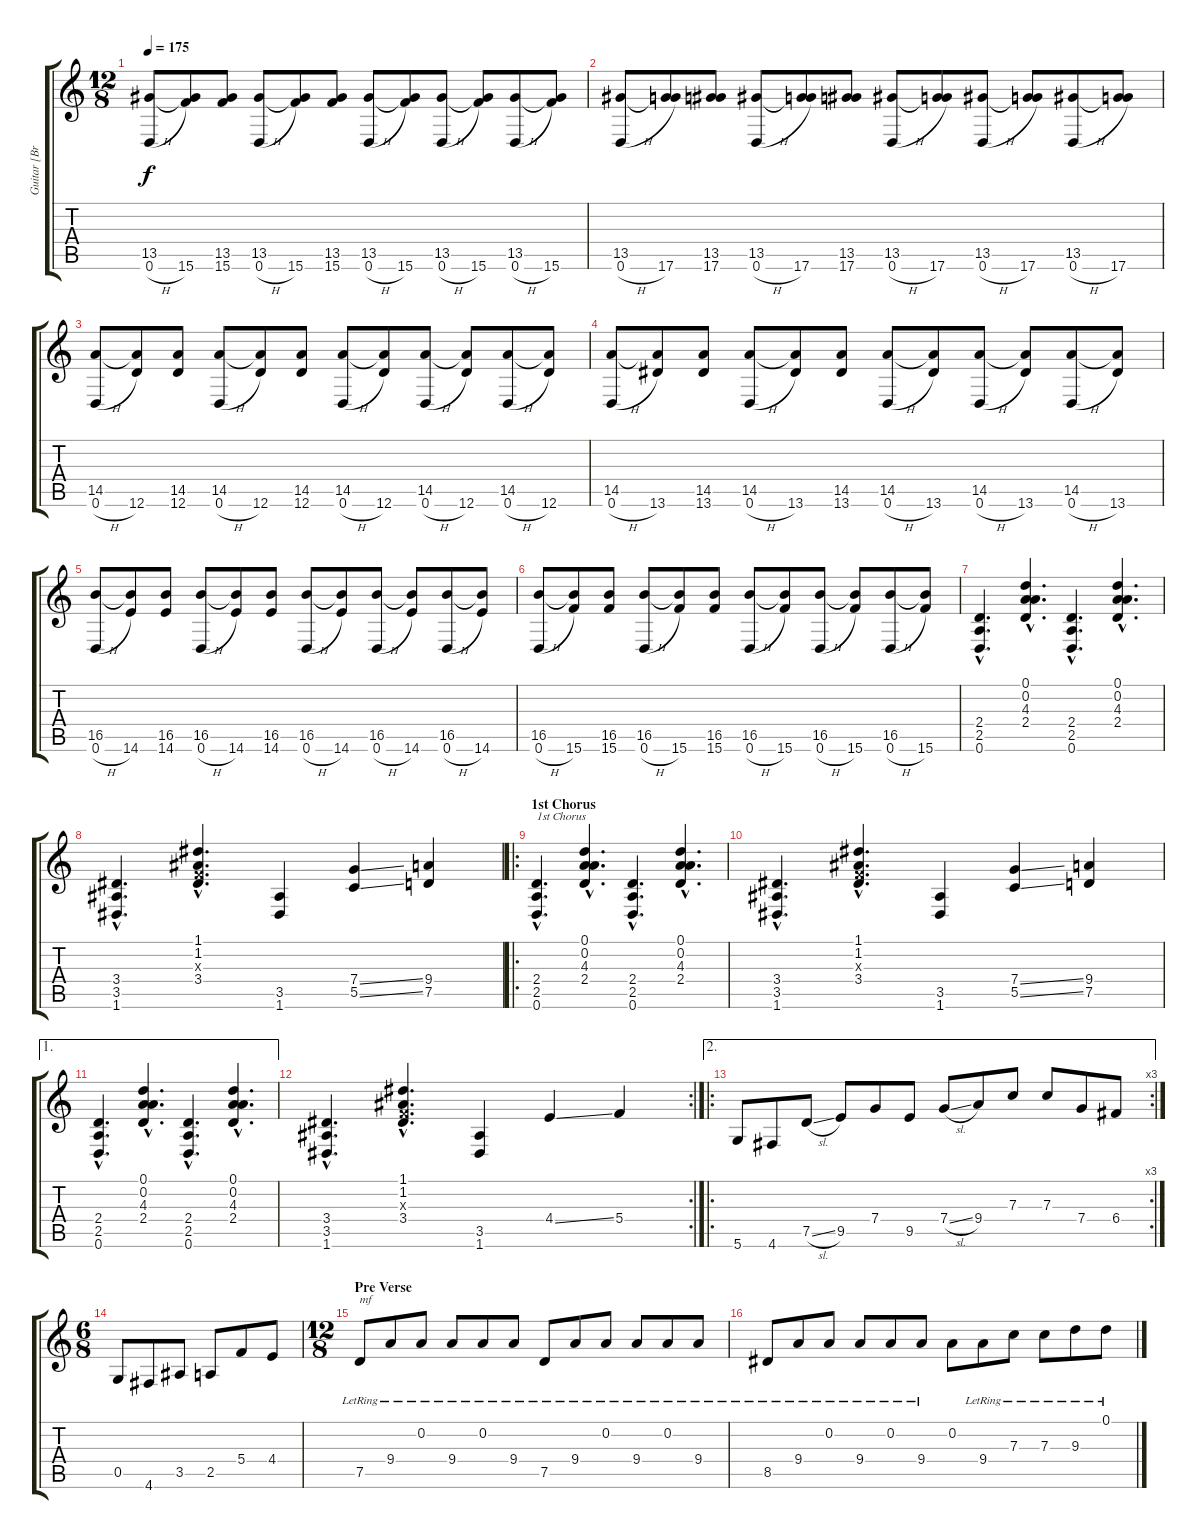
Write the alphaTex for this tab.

\track ("Guitar [Brent Hines]" "Guitar [Br") {instrument distortionguitar}
\staff {score tabs}
\tuning (D4 A3 F3 C3 G2 D2) {hide}
\ts (12 8)
\tempo 175
\clef g2
\ks c
(13.5 0.6{h}).8{dy f} (13.5{t} 15.6).8 (13.5 15.6).8 (13.5 0.6{h}).8 (13.5{t} 15.6).8 (13.5 15.6).8 (13.5 0.6{h}).8 (13.5{t} 15.6).8 (13.5 0.6{h}).8 (13.5{t} 15.6).8 (13.5 0.6{h}).8 (13.5{t} 15.6).8 |
(13.5 0.6{h}).8 (13.5{t} 17.6).8 (13.5 17.6).8 (13.5 0.6{h}).8 (13.5{t} 17.6).8 (13.5 17.6).8 (13.5 0.6{h}).8 (13.5{t} 17.6).8 (13.5 0.6{h}).8 (13.5{t} 17.6).8 (13.5 0.6{h}).8 (13.5{t} 17.6).8 |
(14.5 0.6{h}).8 (14.5{t} 12.6).8 (14.5 12.6).8 (14.5 0.6{h}).8 (14.5{t} 12.6).8 (14.5 12.6).8 (14.5 0.6{h}).8 (14.5{t} 12.6).8 (14.5 0.6{h}).8 (14.5{t} 12.6).8 (14.5 0.6{h}).8 (14.5{t} 12.6).8 |
(14.5 0.6{h}).8 (14.5{t} 13.6).8 (14.5 13.6).8 (14.5 0.6{h}).8 (14.5{t} 13.6).8 (14.5 13.6).8 (14.5 0.6{h}).8 (14.5{t} 13.6).8 (14.5 0.6{h}).8 (14.5{t} 13.6).8 (14.5 0.6{h}).8 (14.5{t} 13.6).8 |
(16.5 0.6{h}).8 (16.5{t} 14.6).8 (16.5 14.6).8 (16.5 0.6{h}).8 (16.5{t} 14.6).8 (16.5 14.6).8 (16.5 0.6{h}).8 (16.5{t} 14.6).8 (16.5 0.6{h}).8 (16.5{t} 14.6).8 (16.5 0.6{h}).8 (16.5{t} 14.6).8 |
(16.5 0.6{h}).8 (16.5{t} 15.6).8 (16.5 15.6).8 (16.5 0.6{h}).8 (16.5{t} 15.6).8 (16.5 15.6).8 (16.5 0.6{h}).8 (16.5{t} 15.6).8 (16.5 0.6{h}).8 (16.5{t} 15.6).8 (16.5 0.6{h}).8 (16.5{t} 15.6).8 |
(2.4{hac} 2.5{hac} 0.6{hac}).4{d} (0.1{hac} 0.2{hac} 4.3{hac} 2.4{hac}).4{d} (2.4{hac} 2.5{hac} 0.6{hac}).4{d} (0.1{hac} 0.2{hac} 4.3{hac} 2.4{hac}).4{d} |
(3.4{hac} 3.5{hac} 1.6{hac}).4{d} (1.1{hac} 1.2{hac} 0.3{hac x} 3.4{hac}).4{d} (3.5 1.6).4 (7.4{ss} 5.5{ss}).4 (9.4 7.5).4 |
\ro
\section ("" "1st Chorus")
(2.4{hac} 2.5{hac} 0.6{hac}).4{d txt "1st Chorus"} (0.1{hac} 0.2{hac} 4.3{hac} 2.4{hac}).4{d} (2.4{hac} 2.5{hac} 0.6{hac}).4{d} (0.1{hac} 0.2{hac} 4.3{hac} 2.4{hac}).4{d} |
(3.4{hac} 3.5{hac} 1.6{hac}).4{d} (1.1{hac} 1.2{hac} 0.3{hac x} 3.4{hac}).4{d} (3.5 1.6).4 (7.4{ss} 5.5{ss}).4 (9.4 7.5).4 |
\ae 1
(2.4{hac} 2.5{hac} 0.6{hac}).4{d} (0.1{hac} 0.2{hac} 4.3{hac} 2.4{hac}).4{d} (2.4{hac} 2.5{hac} 0.6{hac}).4{d} (0.1{hac} 0.2{hac} 4.3{hac} 2.4{hac}).4{d} |
\rc 2
(3.4{hac} 3.5{hac} 1.6{hac}).4{d} (1.1{hac} 1.2{hac} 0.3{hac x} 3.4{hac}).4{d} (3.5 1.6).4 4.4{ss}.4 5.4.4 |
\ae 2
\ro
\rc 3
5.6.8{balance 16} 4.6.8 7.5{sl}.8 9.5.8 7.4.8 9.5.8 7.4{sl}.8 9.4.8 7.3.8 7.3.8 7.4.8 6.4.8 |
\ts (6 8)
0.5.8 4.6.8 3.5.8 2.5.8 5.4.8 4.4.8 |
\ts (12 8)
\section ("" "Pre Verse")
7.5{lr}.8{txt "mf" volume 9} 9.4{lr}.8 0.2{lr}.8 9.4{lr}.8 0.2{lr}.8 9.4{lr}.8 7.5{lr}.8 9.4{lr}.8 0.2{lr}.8 9.4{lr}.8 0.2{lr}.8 9.4{lr}.8 |
8.5{lr}.8 9.4{lr}.8 0.2{lr}.8 9.4{lr}.8 0.2{lr}.8 9.4{lr}.8 0.2.8 9.4{lr}.8 7.3{lr}.8 7.3{lr}.8 9.3{lr}.8 0.1{lr}.8
